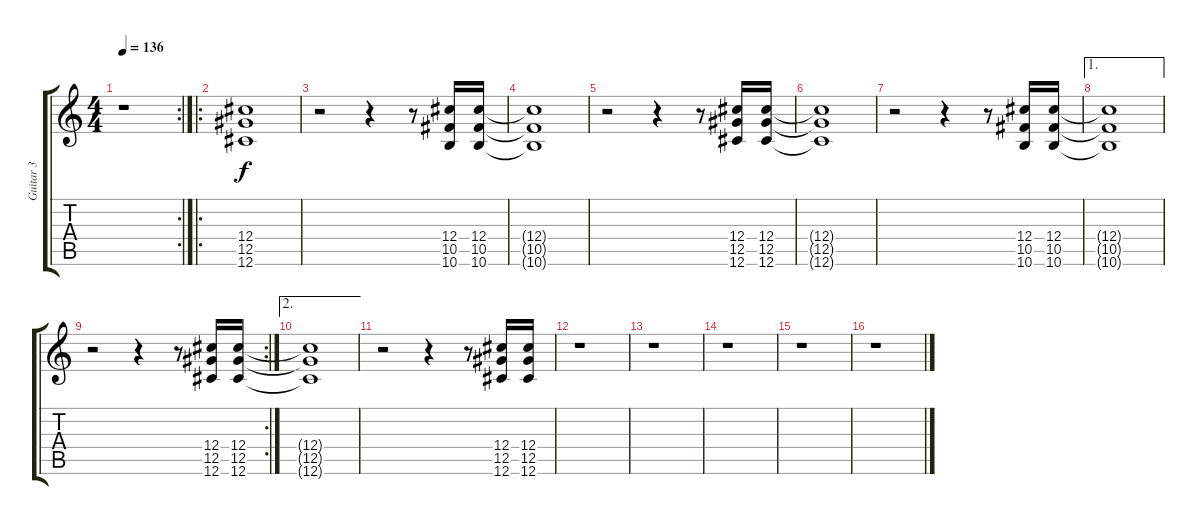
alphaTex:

\track ("Guitar 3" "Guitar 3") {instrument distortionguitar}
\staff {score tabs}
\tuning (Db4 Ab3 E3 Db3 Ab2 Db2) {hide}
\rc 2
\ts (4 4)
\tempo 136
\clef g2
\ks c
r.1{dy f} |
\ro
(12.4 12.5 12.6).1 |
r.2 r.4 r.8 (12.4 10.5 10.6).16 (12.4 10.5 10.6).16 |
(12.4{t} 10.5{t} 10.6{t}).1 |
r.2 r.4 r.8 (12.4 12.5 12.6).16 (12.4 12.5 12.6).16 |
(12.4{t} 12.5{t} 12.6{t}).1 |
r.2 r.4 r.8 (12.4 10.5 10.6).16 (12.4 10.5 10.6).16 |
\ae 1
(12.4{t} 10.5{t} 10.6{t}).1 |
\rc 2
r.2 r.4 r.8 (12.4 12.5 12.6).16 (12.4 12.5 12.6).16 |
\ae 2
(12.4{t} 12.5{t} 12.6{t}).1 |
r.2 r.4 r.8 (12.4 12.5 12.6).16 (12.4 12.5 12.6).16 |
r.1 |
r.1 |
r.1 |
r.1 |
r.1
